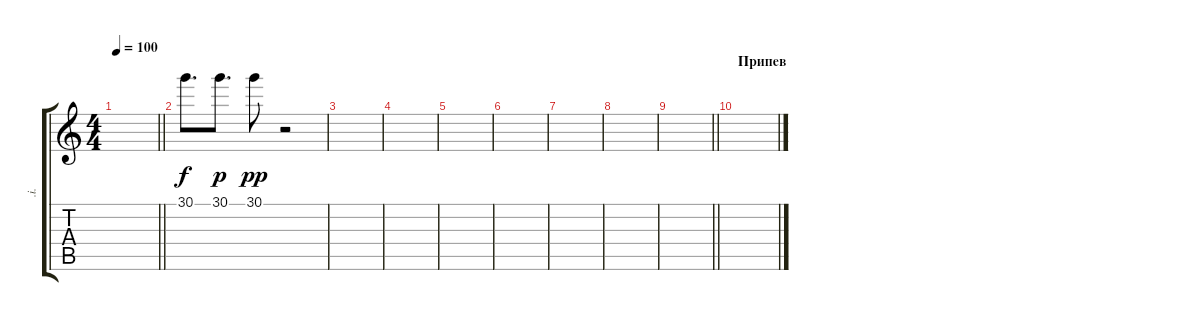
\track (".i." ".i.") {instrument pad8sweep}
\staff {score tabs}
\tuning (Db4 Ab3 E3 B2 Gb2 B1) {hide}
\ts (4 4)
\tempo 100
\clef g2
\barLineRight lightlight
\ks c
|
30.1.8{d dy f} 30.1.8{d dy p} 30.1.8{dy pp} r.2 |
|
|
|
|
|
|
\barLineRight lightlight
|
\section ("" "Припев")
